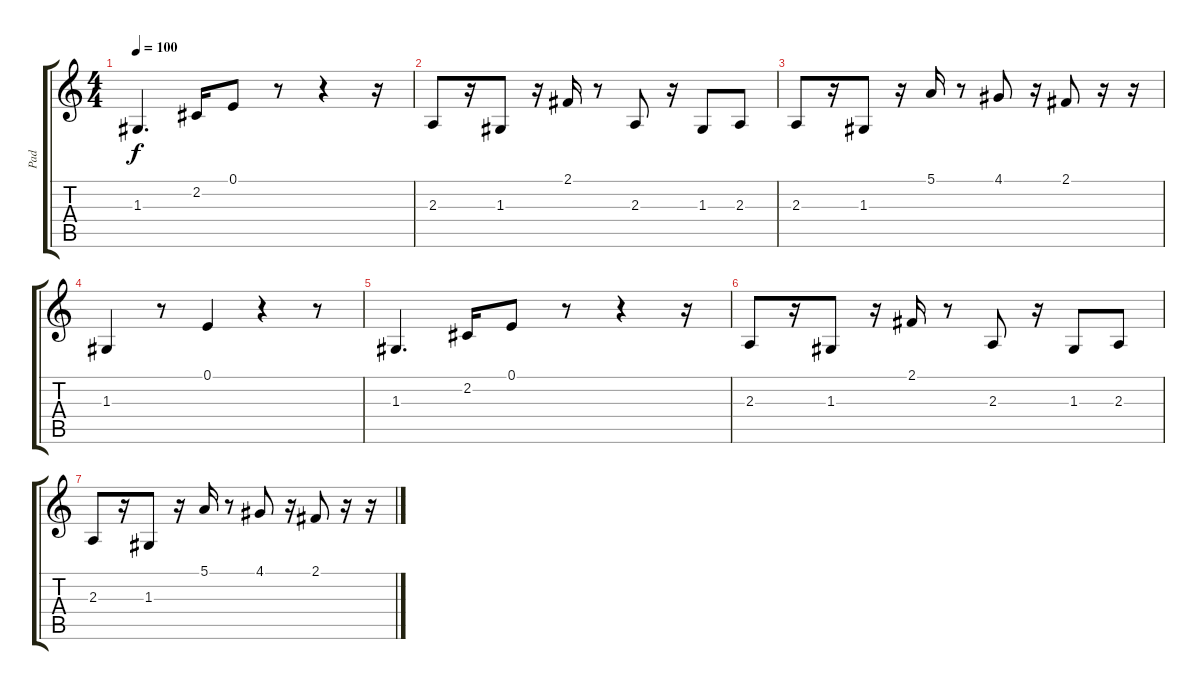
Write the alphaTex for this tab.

\track ("Pad" "Pad") {instrument agogo}
\staff {score tabs}
\tuning (E4 B3 G3 D3 A2 E2) {hide}
\ts (4 4)
\tempo 100
\clef g2
\ks c
1.3.4{d dy f} 2.2.16 0.1.8 r.8 r.4 r.16 |
2.3.8 r.16 1.3.8 r.16 2.1.16 r.8 2.3.8 r.16 1.3.8 2.3.8 |
2.3.8 r.16 1.3.8 r.16 5.1.16 r.8 4.1.8 r.16 2.1.8 r.16 r.16 |
1.3.4 r.8 0.1.4 r.4 r.8 |
1.3.4{d} 2.2.16 0.1.8 r.8 r.4 r.16 |
2.3.8 r.16 1.3.8 r.16 2.1.16 r.8 2.3.8 r.16 1.3.8 2.3.8 |
2.3.8 r.16 1.3.8 r.16 5.1.16 r.8 4.1.8 r.16 2.1.8 r.16 r.16
